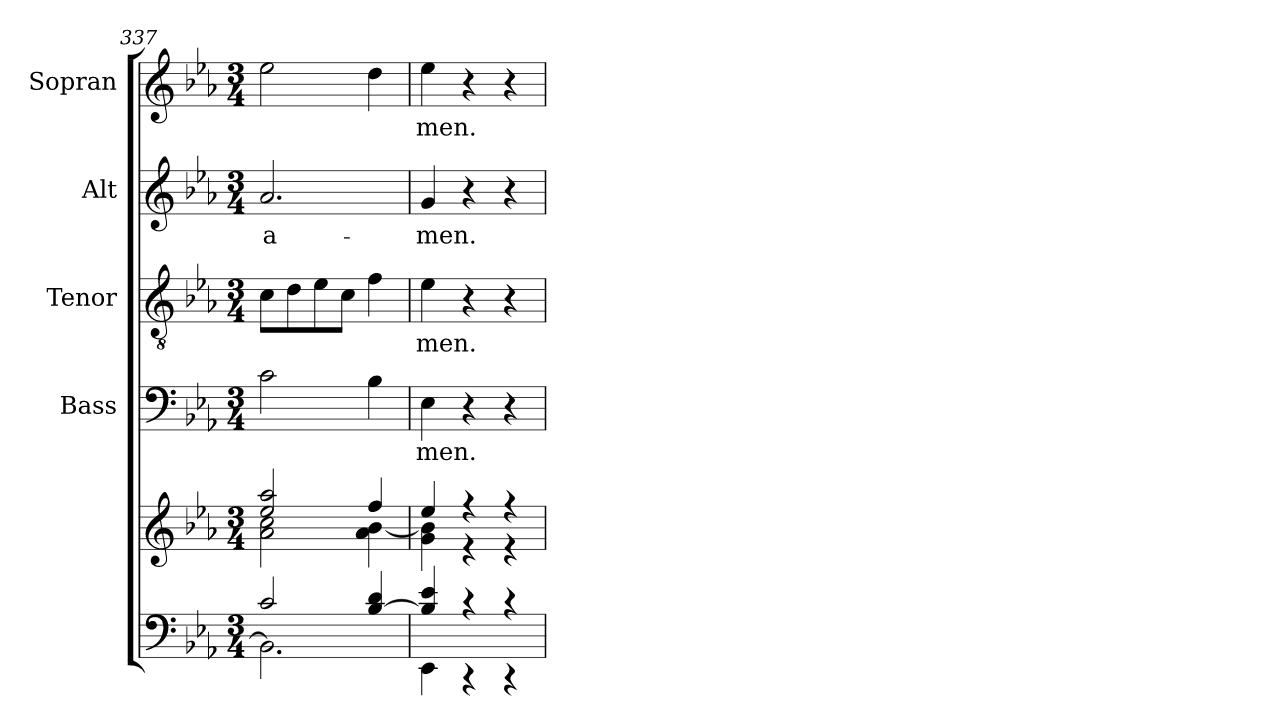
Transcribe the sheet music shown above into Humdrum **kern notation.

**kern	**kern	**kern	**text	**kern	**text	**kern	**text	**kern	**text
*part5	*part5	*part4	*part4	*part3	*part3	*part2	*part2	*part1	*part1
*staff6	*staff5	*staff4	*staff4	*staff3	*staff3	*staff2	*staff2	*staff1	*staff1
*	*	*I"Bass	*	*I"Tenor	*	*I"Alt	*	*I"Sopran	*
*	*	*I'B.	*	*I'T.	*	*I'A.	*	*I'S.	*
*clefF4	*clefG2	*clefF4	*	*clefGv2	*	*clefG2	*	*clefG2	*
*k[b-e-a-]	*k[b-e-a-]	*k[b-e-a-]	*	*k[b-e-a-]	*	*k[b-e-a-]	*	*k[b-e-a-]	*
*E-:	*E-:	*E-:	*	*E-:	*	*E-:	*	*E-:	*
*M3/4	*M3/4	*M3/4	*	*M3/4	*	*M3/4	*	*M3/4	*
=337	=337	=337	=337	=337	=337	=337	=337	=337	=337
*^	*^	*	*	*	*	*	*	*	*
!	!	!	!	!	!	!	!	!	!LO:LY:b	!	!
2c/	2.BB-\]	2ee-/ 2aa-/	2a-\ 2cc\	2c\	.	8c\L	.	2.a-/	a-	2ee-\	.
.	.	.	.	.	.	8d\	.	.	.	.	.
.	.	.	.	.	.	8e-\	.	.	.	.	.
.	.	.	.	.	.	8c\J	.	.	.	.	.
[<4B-/ 4d/	.	4ff/	4a-\ [>4b-\	4B-\	.	4f\	.	.	.	4dd\	.
=338	=338	=338	=338	=338	=338	=338	=338	=338	=338	=338	=338
!	!	!	!	!	!LO:LY:b	!	!LO:LY:b	!	!LO:LY:b	!	!LO:LY:b
4B-/] 4e-/	4EE-\	4ee-/	4g\ 4b-\]	4E-\	-men.	4e-\	-men.	4g/	-men.	4ee-\	-men.
4r	4r	4r	4r	4r	.	4r	.	4r	.	4r	.
4r	4r	4r	4r	4r	.	4r	.	4r	.	4r	.
*v	*v	*	*	*	*	*	*	*	*	*	*
*	*v	*v	*	*	*	*	*	*	*	*
=	=	=	=	=	=	=	=	=	=
*-	*-	*-	*-	*-	*-	*-	*-	*-	*-
